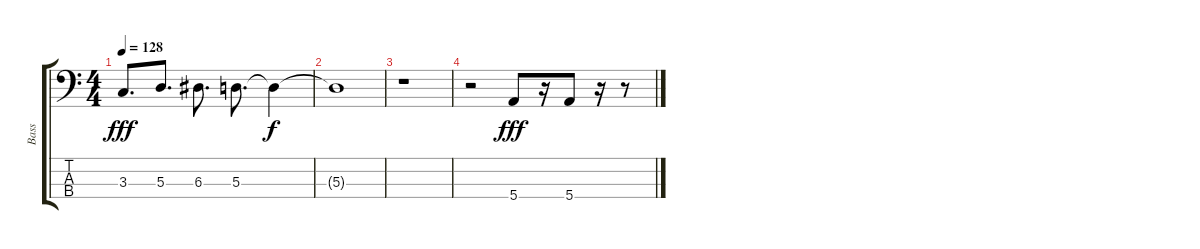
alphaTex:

\track ("Bass" "Bass") {instrument electricbassfinger}
\staff {score tabs}
\tuning (G2 D2 A1 E1) {hide}
\ts (4 4)
\tempo 128
\clef f4
\ks c
3.3.8{d dy fff} 5.3.8{d} 6.3.8{d} 5.3.8{d} 5.3{t}.4{dy f} |
5.3{t}.1 |
r.1 |
r.2 5.4.8{dy fff} r.16 5.4.8 r.16 r.8
